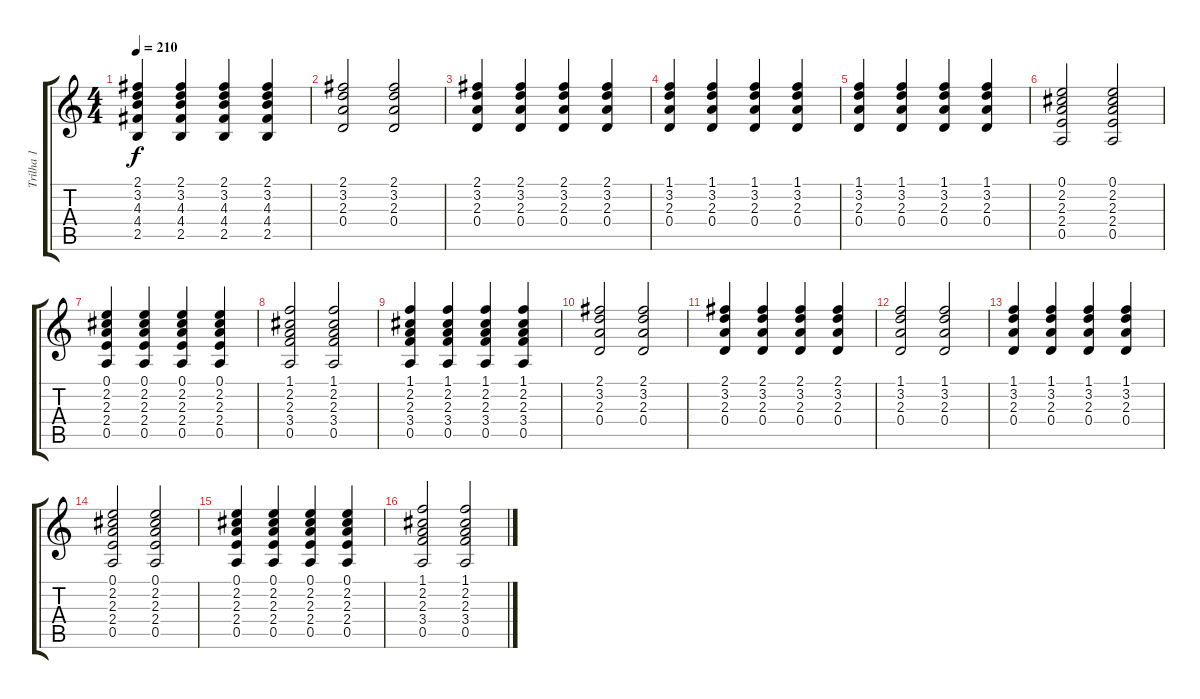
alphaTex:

\track ("Trilha 1" "Trilha 1") {instrument acousticguitarnylon}
\staff {score tabs}
\tuning (E4 B3 G3 D3 A2 E2) {hide}
\ts (4 4)
\tempo 210
\clef g2
\ks c
(2.1 3.2 4.3 4.4 2.5).4{dy f} (2.1 3.2 4.3 4.4 2.5).4 (2.1 3.2 4.3 4.4 2.5).4 (2.1 3.2 4.3 4.4 2.5).4 |
(2.1 3.2 2.3 0.4).2 (2.1 3.2 2.3 0.4).2 |
(2.1 3.2 2.3 0.4).4 (2.1 3.2 2.3 0.4).4 (2.1 3.2 2.3 0.4).4 (2.1 3.2 2.3 0.4).4 |
(1.1 3.2 2.3 0.4).4 (1.1 3.2 2.3 0.4).4 (1.1 3.2 2.3 0.4).4 (1.1 3.2 2.3 0.4).4 |
(1.1 3.2 2.3 0.4).4 (1.1 3.2 2.3 0.4).4 (1.1 3.2 2.3 0.4).4 (1.1 3.2 2.3 0.4).4 |
(0.1 2.2 2.3 2.4 0.5).2 (0.1 2.2 2.3 2.4 0.5).2 |
(0.1 2.2 2.3 2.4 0.5).4 (0.1 2.2 2.3 2.4 0.5).4 (0.1 2.2 2.3 2.4 0.5).4 (0.1 2.2 2.3 2.4 0.5).4 |
(1.1 2.2 2.3 3.4 0.5).2 (1.1 2.2 2.3 3.4 0.5).2 |
(1.1 2.2 2.3 3.4 0.5).4 (1.1 2.2 2.3 3.4 0.5).4 (1.1 2.2 2.3 3.4 0.5).4 (1.1 2.2 2.3 3.4 0.5).4 |
(2.1 3.2 2.3 0.4).2 (2.1 3.2 2.3 0.4).2 |
(2.1 3.2 2.3 0.4).4 (2.1 3.2 2.3 0.4).4 (2.1 3.2 2.3 0.4).4 (2.1 3.2 2.3 0.4).4 |
(1.1 3.2 2.3 0.4).2 (1.1 3.2 2.3 0.4).2 |
(1.1 3.2 2.3 0.4).4 (1.1 3.2 2.3 0.4).4 (1.1 3.2 2.3 0.4).4 (1.1 3.2 2.3 0.4).4 |
(0.1 2.2 2.3 2.4 0.5).2 (0.1 2.2 2.3 2.4 0.5).2 |
(0.1 2.2 2.3 2.4 0.5).4 (0.1 2.2 2.3 2.4 0.5).4 (0.1 2.2 2.3 2.4 0.5).4 (0.1 2.2 2.3 2.4 0.5).4 |
(1.1 2.2 2.3 3.4 0.5).2 (1.1 2.2 2.3 3.4 0.5).2
